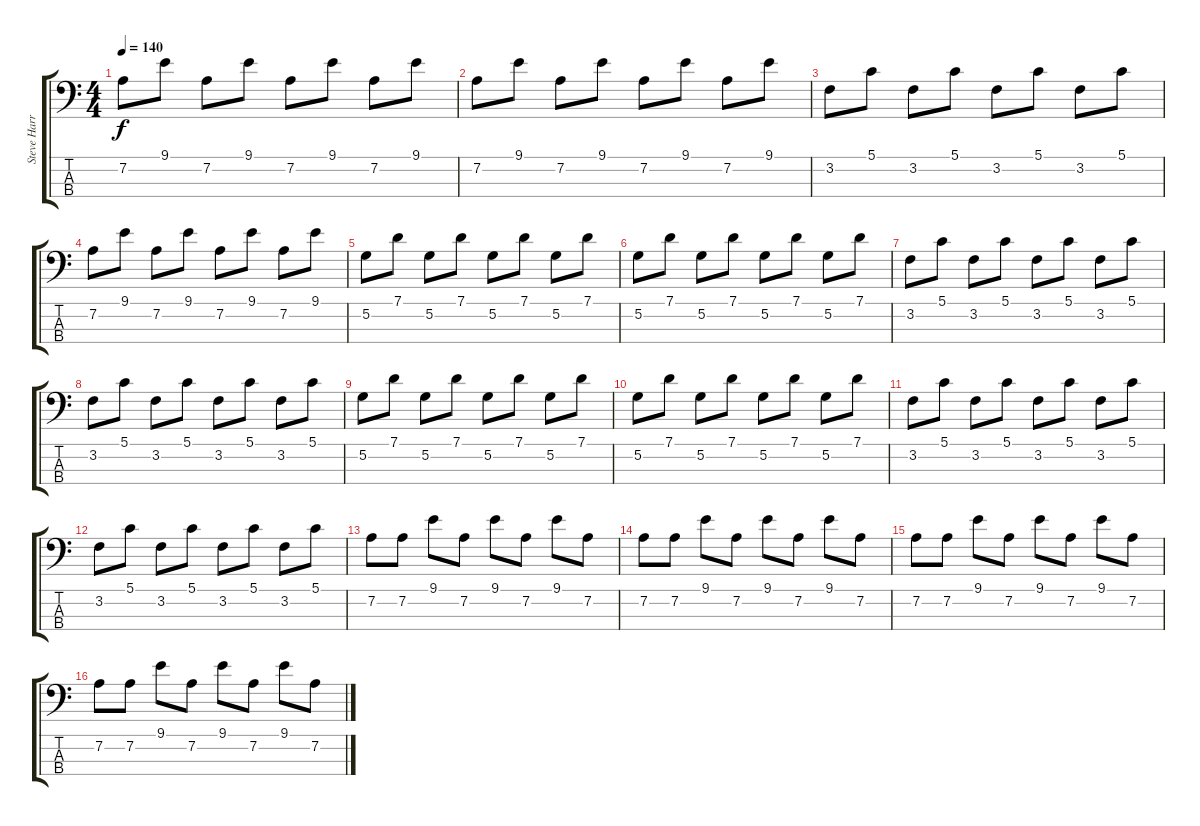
\track ("Steve Harris (Acoustic Bass)" "Steve Harr") {instrument acousticbass}
\staff {score tabs}
\tuning (G2 D2 A1 E1) {hide}
\ts (4 4)
\tempo 140
\clef f4
\ks c
7.2.8{dy f} 9.1.8 7.2.8 9.1.8 7.2.8 9.1.8 7.2.8 9.1.8 |
7.2.8 9.1.8 7.2.8 9.1.8 7.2.8 9.1.8 7.2.8 9.1.8 |
3.2.8 5.1.8 3.2.8 5.1.8 3.2.8 5.1.8 3.2.8 5.1.8 |
7.2.8 9.1.8 7.2.8 9.1.8 7.2.8 9.1.8 7.2.8 9.1.8 |
5.2.8 7.1.8 5.2.8 7.1.8 5.2.8 7.1.8 5.2.8 7.1.8 |
5.2.8 7.1.8 5.2.8 7.1.8 5.2.8 7.1.8 5.2.8 7.1.8 |
3.2.8 5.1.8 3.2.8 5.1.8 3.2.8 5.1.8 3.2.8 5.1.8 |
3.2.8 5.1.8 3.2.8 5.1.8 3.2.8 5.1.8 3.2.8 5.1.8 |
5.2.8 7.1.8 5.2.8 7.1.8 5.2.8 7.1.8 5.2.8 7.1.8 |
5.2.8 7.1.8 5.2.8 7.1.8 5.2.8 7.1.8 5.2.8 7.1.8 |
3.2.8 5.1.8 3.2.8 5.1.8 3.2.8 5.1.8 3.2.8 5.1.8 |
3.2.8 5.1.8 3.2.8 5.1.8 3.2.8 5.1.8 3.2.8 5.1.8 |
7.2.8 7.2.8 9.1.8 7.2.8 9.1.8 7.2.8 9.1.8 7.2.8 |
7.2.8 7.2.8 9.1.8 7.2.8 9.1.8 7.2.8 9.1.8 7.2.8 |
7.2.8 7.2.8 9.1.8 7.2.8 9.1.8 7.2.8 9.1.8 7.2.8 |
7.2.8 7.2.8 9.1.8 7.2.8 9.1.8 7.2.8 9.1.8 7.2.8
